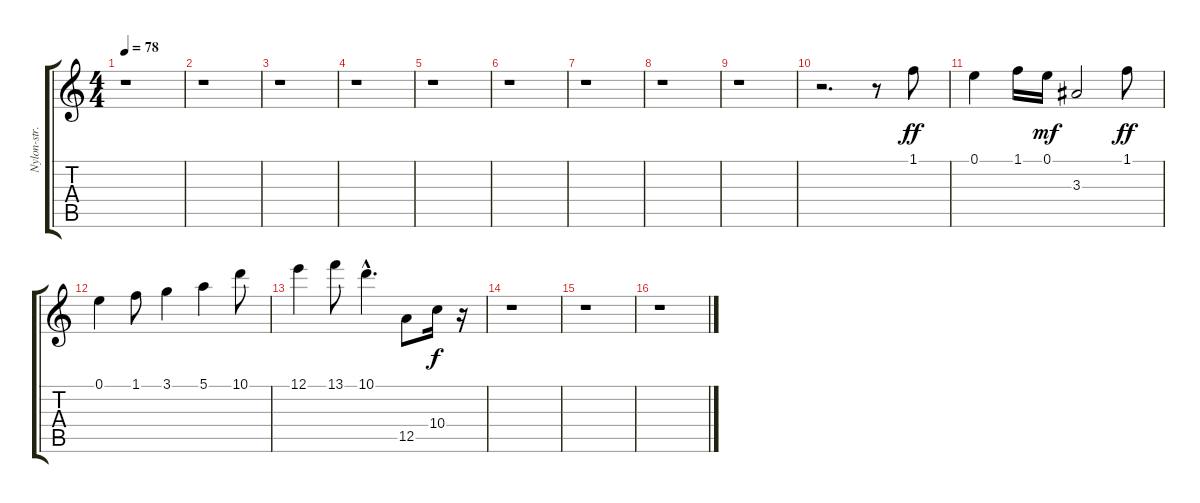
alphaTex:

\track ("Nylon-str.Gt        " "Nylon-str.") {instrument acousticguitarnylon}
\staff {score tabs}
\tuning (E4 B3 G3 D3 A2 E2) {hide}
\ts (4 4)
\tempo 78
\clef g2
\ks c
r.1{dy mf} |
r.1 |
r.1 |
r.1 |
r.1 |
r.1 |
r.1 |
r.1 |
r.1 |
r.2{d} r.8 1.1.8{dy ff} |
0.1.4 1.1.16 0.1.16{dy mf} 3.3.2 1.1.8{dy ff} |
0.1.4 1.1.8 3.1.4 5.1.4 10.1.8 |
12.1.4 13.1.8 10.1{hac}.4{d} 12.5.8 10.4.16{dy f} r.16 |
r.1 |
r.1 |
r.1
